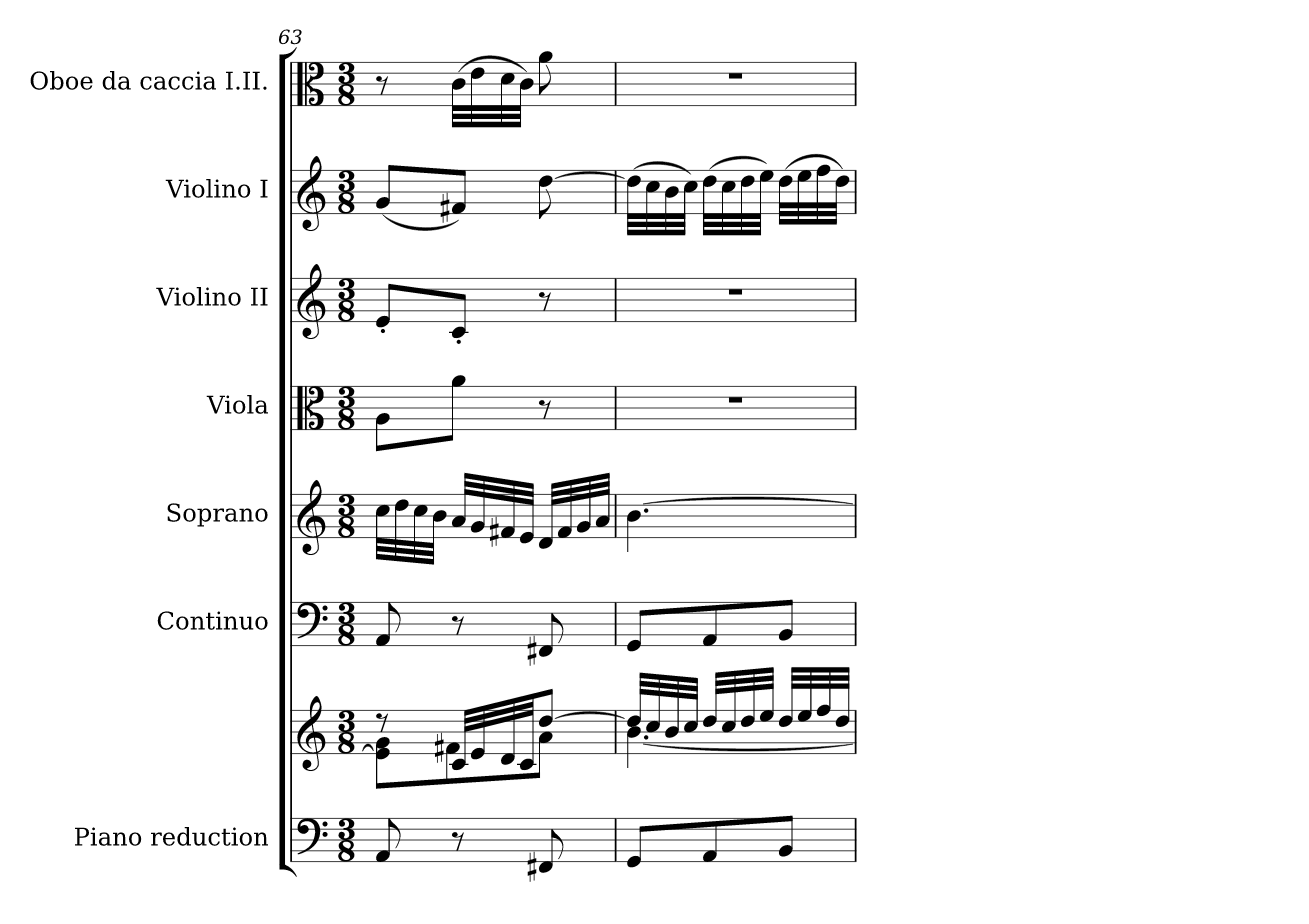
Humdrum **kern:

**kern	**kern	**kern	**kern	**kern	**kern	**kern	**kern
*part7	*part7	*part6	*part5	*part4	*part3	*part2	*part1
*staff8	*staff7	*staff6	*staff5	*staff4	*staff3	*staff2	*staff1
*I"Piano reduction	*	*I"Continuo	*I"Soprano	*I"Viola	*I"Violino II	*I"Violino I	*I"Oboe da caccia I.II.
*I'Pno	*	*	*	*I'Vla	*I'Vln	*I'Vln	*I'Ob
*clefF4	*clefG2	*clefF4	*clefG2	*clefC3	*clefG2	*clefG2	*clefC3
*k[]	*k[]	*k[]	*k[]	*k[]	*k[]	*k[]	*k[]
*M3/8	*M3/8	*M3/8	*M3/8	*M3/8	*M3/8	*M3/8	*M3/8
=63	=63	=63	=63	=63	=63	=63	=63
*	*^	*	*	*	*	*	*
8AA/	8r	8e\] 8g\L	8AA/	32cc\LLL	8A\L	8e'/L	(<8g/L	8r
.	.	.	.	32dd\	.	.	.	.
.	.	.	.	32cc\	.	.	.	.
.	.	.	.	32b\JJJ	.	.	.	.
8r	32c/LLL	8f#X\	8r	32a/LLL	8a\J	8c'/J	8f#X/J)	(>32c\LLL
.	32e/	.	.	32g/	.	.	.	32e\
.	32d/	.	.	32f#X/	.	.	.	32d\
.	32c/JJ	.	.	32e/JJJ	.	.	.	32c\JJJ)
8FF#X/	[8dd/J	8a\J	8FF#X/	32d/LLL	8r	8r	[8dd\	8a\
.	.	.	.	32f#/	.	.	.	.
.	.	.	.	32g/	.	.	.	.
.	.	.	.	32a/JJJ	.	.	.	.
=64	=64	=64	=64	=64	=64	=64	=64	=64
8GG/L	32dd/LLL]	[4.b\	8GG/L	[4.b\	4.r	4.r	(>32dd\LLL]	4.r
.	32cc/	.	.	.	.	.	32cc\	.
.	32b/	.	.	.	.	.	32b\	.
.	32cc/JJJ	.	.	.	.	.	32cc\JJJ)	.
8AA/	32dd/LLL	.	8AA/	.	.	.	(>32dd\LLL	.
.	32cc/	.	.	.	.	.	32cc\	.
.	32dd/	.	.	.	.	.	32dd\	.
.	32ee/JJJ	.	.	.	.	.	32ee\JJJ)	.
8BB/J	32dd/LLL	.	8BB/J	.	.	.	(>32dd\LLL	.
.	32ee/	.	.	.	.	.	32ee\	.
.	32ff/	.	.	.	.	.	32ff\	.
.	32dd/JJJ	.	.	.	.	.	32dd\JJJ)	.
*	*v	*v	*	*	*	*	*	*
=	=	=	=	=	=	=	=
*-	*-	*-	*-	*-	*-	*-	*-
